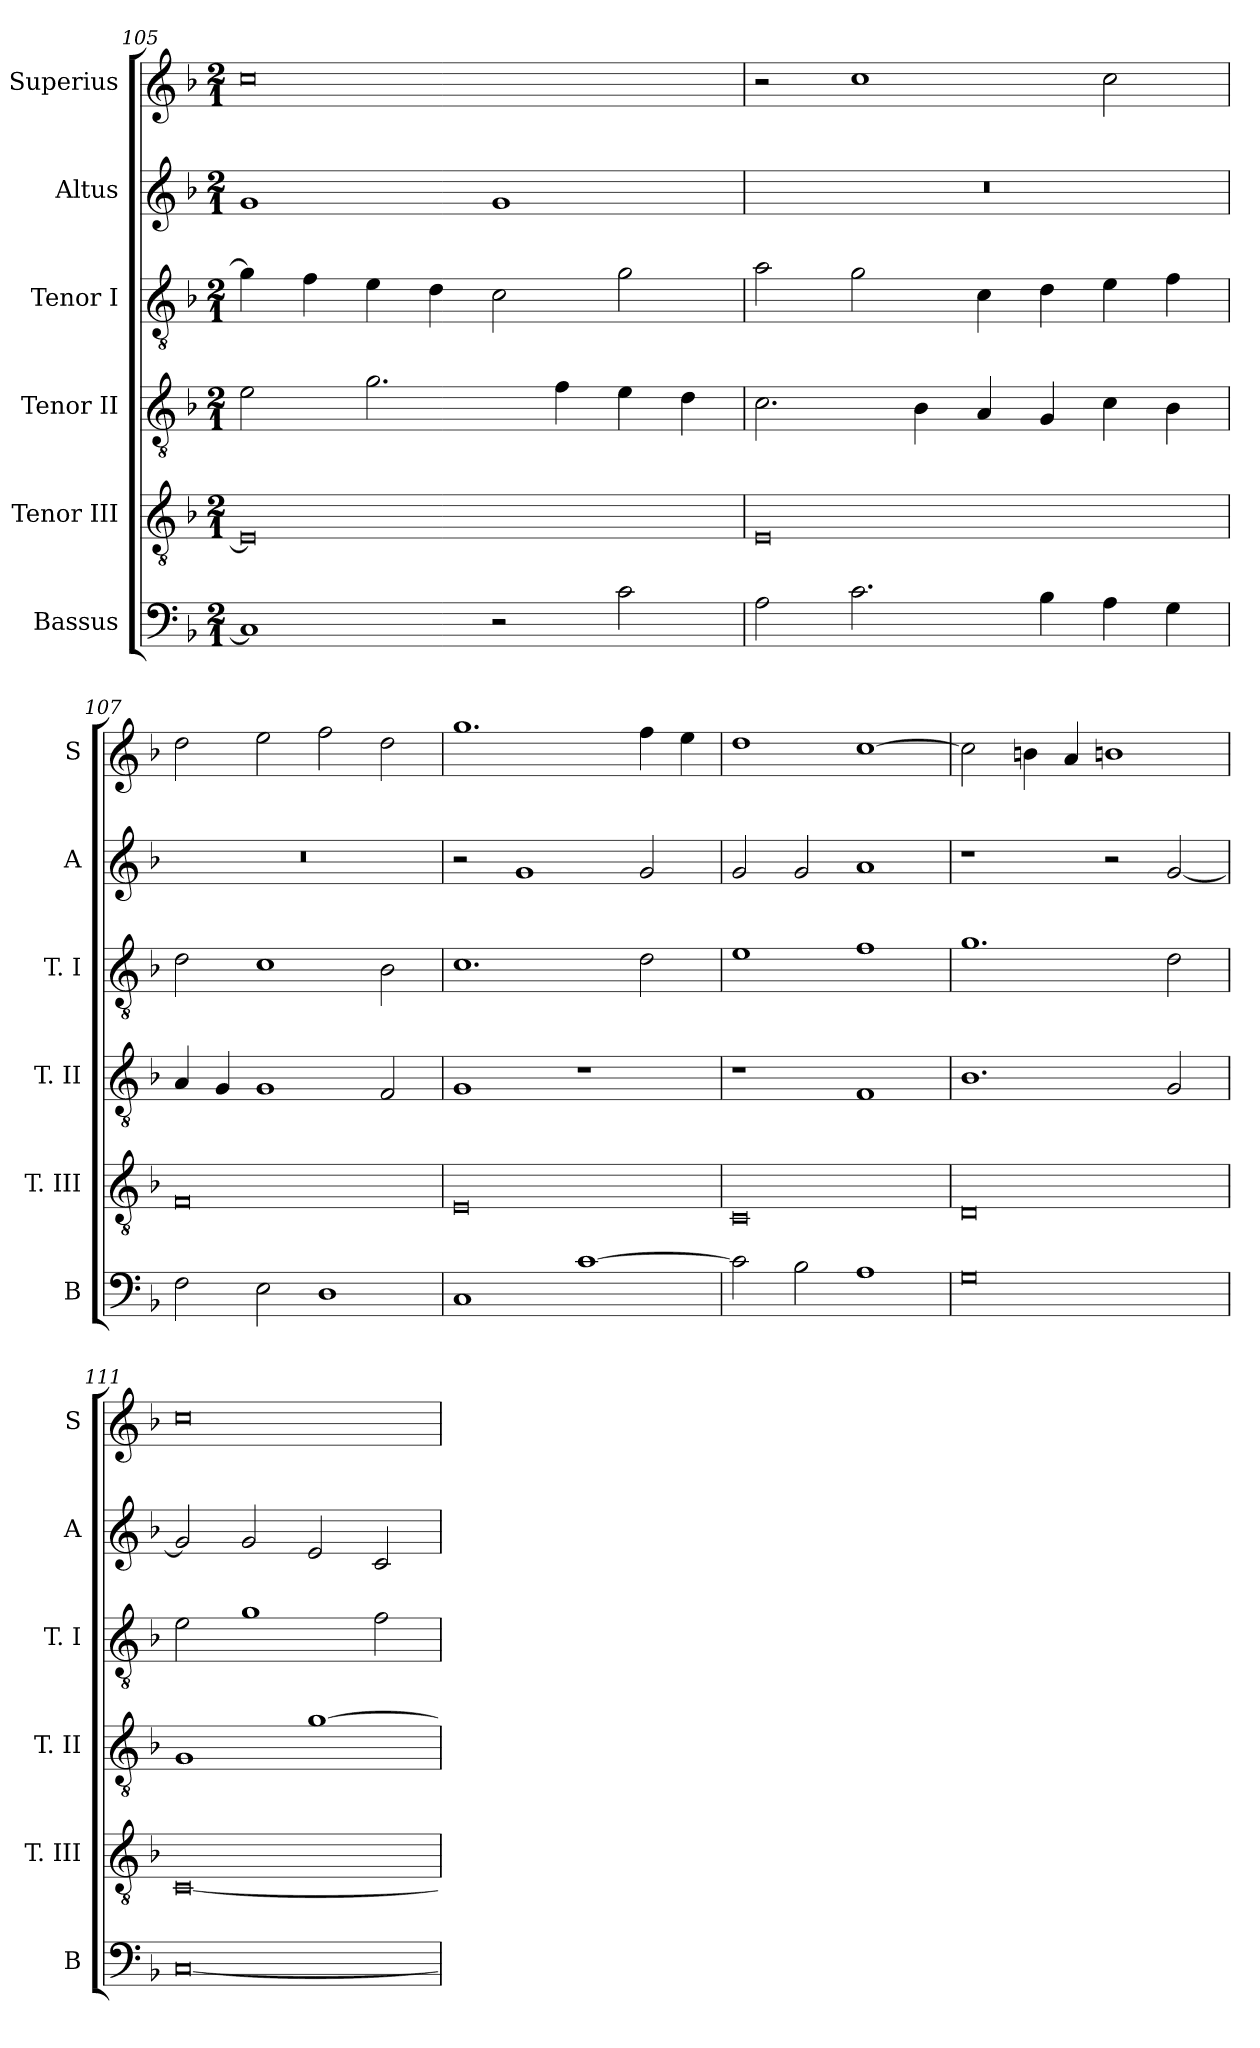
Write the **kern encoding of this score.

**kern	**kern	**kern	**kern	**kern	**kern
*part6	*part5	*part4	*part3	*part2	*part1
*staff6	*staff5	*staff4	*staff3	*staff2	*staff1
*I"Bassus	*I"Tenor III	*I"Tenor II	*I"Tenor I	*I"Altus	*I"Superius
*I'B	*I'T. III	*I'T. II	*I'T. I	*I'A	*I'S
*clefF4	*clefGv2	*clefGv2	*clefGv2	*clefG2	*clefG2
*k[b-]	*k[b-]	*k[b-]	*k[b-]	*k[b-]	*k[b-]
*F:	*F:	*F:	*F:	*F:	*F:
*M2/1	*M2/1	*M2/1	*M2/1	*M2/1	*M2/1
=105	=105	=105	=105	=105	=105
1C]	0E]	2e	4g]	1g	0cc
.	.	.	4f	.	.
.	.	2.g	4e	.	.
.	.	.	4d	.	.
2r	.	.	2c	1g	.
.	.	4f	.	.	.
2c	.	4e	2g	.	.
.	.	4d	.	.	.
=106	=106	=106	=106	=106	=106
2A	0E	2.c	2a	0r	2r
2.c	.	.	2g	.	1cc
.	.	4B-	.	.	.
.	.	4A	4c	.	.
4B-	.	4G	4d	.	.
4A	.	4c	4e	.	2cc
4G	.	4B-	4f	.	.
=107	=107	=107	=107	=107	=107
2F	0F	4A	2d	0r	2dd
.	.	4G	.	.	.
2E	.	1G	1c	.	2ee
1D	.	.	.	.	2ff
.	.	2F	2B-	.	2dd
=108	=108	=108	=108	=108	=108
1C	0E	1G	1.c	2r	1.gg
.	.	.	.	1g	.
[1c	.	1r	.	.	.
.	.	.	2d	2g	4ff
.	.	.	.	.	4ee
=109	=109	=109	=109	=109	=109
2c]	0C	1r	1e	2g	1dd
2B-	.	.	.	2g	.
1A	.	1F	1f	1a	[1cc
=110	=110	=110	=110	=110	=110
0G	0D	1.B-	1.g	1r	2cc]
.	.	.	.	.	4bn
.	.	.	.	.	4a
.	.	.	.	2r	1bn
.	.	2G	2d	[2g	.
=111	=111	=111	=111	=111	=111
[0C	[0C	1G	2e	2g]	0cc
.	.	.	1g	2g	.
.	.	[1g	.	2e	.
.	.	.	2f	2c	.
=	=	=	=	=	=
*-	*-	*-	*-	*-	*-
